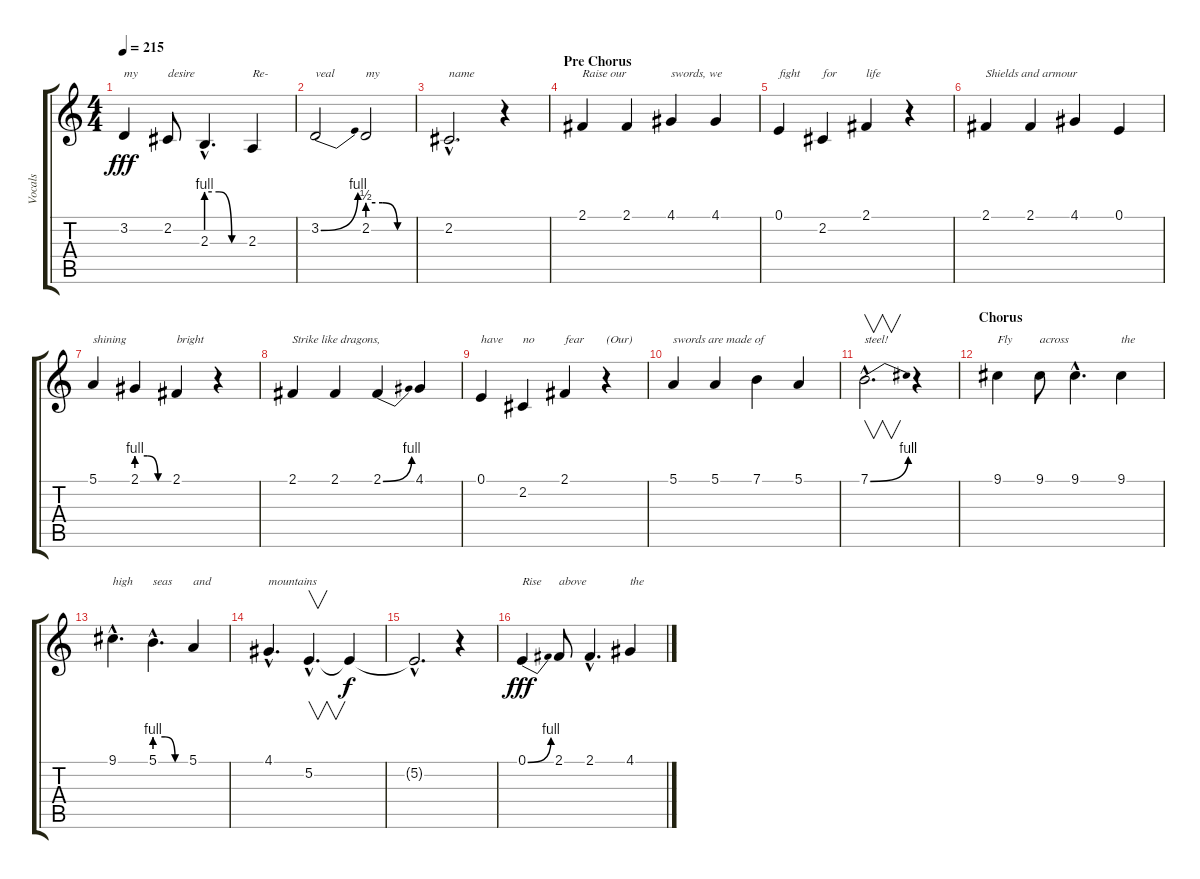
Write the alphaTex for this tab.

\track ("Vocals" "Vocals") {instrument lead2sawtooth}
\staff {score tabs}
\tuning (E4 B3 G3 D3 A2 E2) {hide}
\ts (4 4)
\tempo 215
\clef g2
\ks c
3.2.4{txt "my" dy fff} 2.2.8{txt "desire"} 2.3{be (custom 0 4 20 4 40 0 60 0) hac}.4{d} 2.3.4{txt "Re-"} |
3.2{be (bend 0 0 60 4)}.2{txt "veal"} 2.2{be (custom 0 2 20 2 40 0 60 0)}.2{txt "my"} |
2.2{hac}.2{d txt "name"} r.4 |
\section ("" "Pre Chorus")
2.1.4{txt "Raise our"} 2.1.4 4.1.4{txt "swords, we"} 4.1.4 |
0.1.4{txt "fight"} 2.2.4{txt "for"} 2.1.4{txt "life"} r.4 |
2.1.4{txt "Shields and armour"} 2.1.4 4.1.4 0.1.4 |
5.1.4{txt "shining"} 2.1{be (custom 0 4 20 4 40 0 60 0)}.4 2.1.4{txt "bright"} r.4 |
2.1.4{txt "Strike like dragons,"} 2.1.4 2.1{be (bend 0 0 60 4)}.4 4.1.4 |
0.1.4{txt "have"} 2.2.4{txt "no"} 2.1.4{txt "fear"} r.4{txt "(Our)"} |
5.1.4{txt "swords are made of"} 5.1.4 7.1.4 5.1.4 |
7.1{be (bend 0 0 60 4) hac}.2{v d txt "steel!"} r.4 |
\section ("" "Chorus")
9.1.4{txt "Fly"} 9.1.8{txt "across"} 9.1{hac}.4{d} 9.1.4{txt "the"} |
9.1{hac}.4{d txt "high"} 5.1{be (custom 0 4 20 4 40 0 60 0) hac}.4{d txt "seas"} 5.1.4{txt "and"} |
4.1{hac}.4{d txt "mountains"} 5.2{hac}.4{v d} 5.2{t}.4{dy f} |
5.2{hac t}.2{d} r.4 |
0.1{be (bend 0 0 60 4)}.4{txt "Rise" dy fff} 2.1.8{txt "above"} 2.1{hac}.4{d} 4.1.4{txt "the"}
